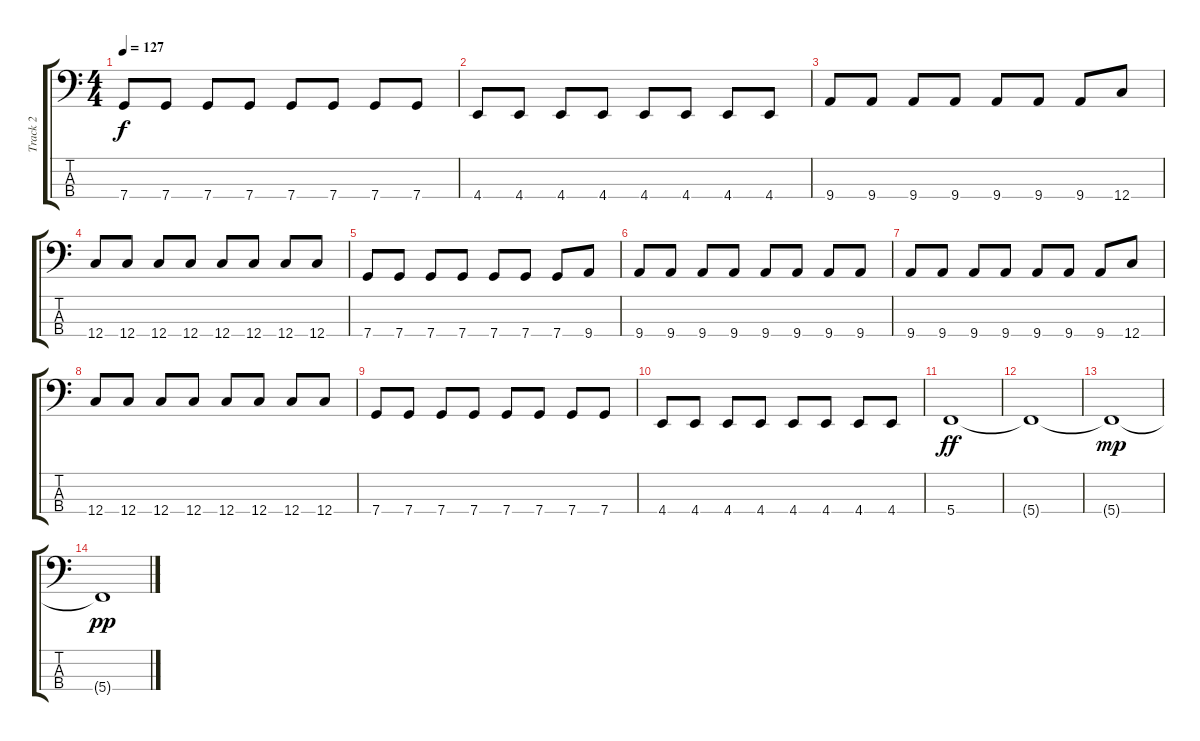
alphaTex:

\track ("Track 2" "Track 2") {instrument electricbassfinger}
\staff {score tabs}
\tuning (F2 C2 G1 C1) {hide}
\ts (4 4)
\tempo 127
\clef f4
\ks c
7.4.8{dy f} 7.4.8 7.4.8 7.4.8 7.4.8 7.4.8 7.4.8 7.4.8 |
4.4.8 4.4.8 4.4.8 4.4.8 4.4.8 4.4.8 4.4.8 4.4.8 |
9.4.8 9.4.8 9.4.8 9.4.8 9.4.8 9.4.8 9.4.8 12.4.8 |
12.4.8 12.4.8 12.4.8 12.4.8 12.4.8 12.4.8 12.4.8 12.4.8 |
7.4.8 7.4.8 7.4.8 7.4.8 7.4.8 7.4.8 7.4.8 9.4.8 |
9.4.8 9.4.8 9.4.8 9.4.8 9.4.8 9.4.8 9.4.8 9.4.8 |
9.4.8 9.4.8 9.4.8 9.4.8 9.4.8 9.4.8 9.4.8 12.4.8 |
12.4.8 12.4.8 12.4.8 12.4.8 12.4.8 12.4.8 12.4.8 12.4.8 |
7.4.8 7.4.8 7.4.8 7.4.8 7.4.8 7.4.8 7.4.8 7.4.8 |
4.4.8 4.4.8 4.4.8 4.4.8 4.4.8 4.4.8 4.4.8 4.4.8 |
5.4.1{dy ff} |
5.4{t}.1 |
5.4{t}.1{dy mp} |
5.4{t}.1{dy pp}
